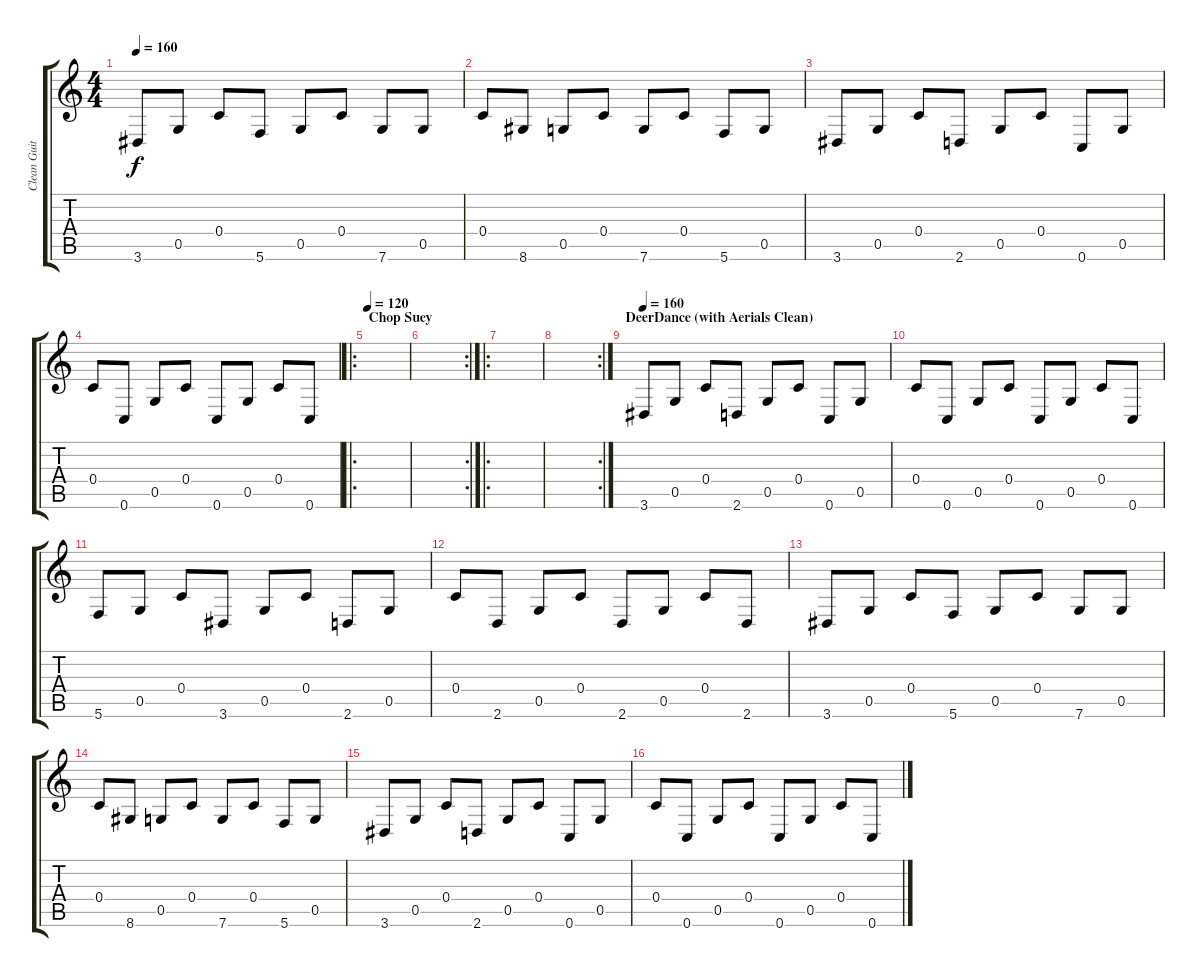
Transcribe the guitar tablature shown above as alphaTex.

\track ("Clean Guitar" "Clean Guit") {instrument electricguitarclean}
\staff {score tabs}
\tuning (D4 A3 F3 C3 G2 C2) {hide}
\ts (4 4)
\tempo 160
\clef g2
\ks c
3.6.8{dy f} 0.5.8 0.4.8 5.6.8 0.5.8 0.4.8 7.6.8 0.5.8 |
0.4.8 8.6.8 0.5.8 0.4.8 7.6.8 0.4.8 5.6.8 0.5.8 |
3.6.8 0.5.8 0.4.8 2.6.8 0.5.8 0.4.8 0.6.8 0.5.8 |
0.4.8 0.6.8 0.5.8 0.4.8 0.6.8 0.5.8 0.4.8 0.6.8 |
\ro
\section ("" "Chop Suey")
\tempo 120
|
\rc 2
|
\ro
|
\rc 2
|
\section ("" "DeerDance (with Aerials Clean)")
\tempo 160
3.6.8 0.5.8 0.4.8 2.6.8 0.5.8 0.4.8 0.6.8 0.5.8 |
0.4.8 0.6.8 0.5.8 0.4.8 0.6.8 0.5.8 0.4.8 0.6.8 |
5.6.8 0.5.8 0.4.8 3.6.8 0.5.8 0.4.8 2.6.8 0.5.8 |
0.4.8 2.6.8 0.5.8 0.4.8 2.6.8 0.5.8 0.4.8 2.6.8 |
3.6.8 0.5.8 0.4.8 5.6.8 0.5.8 0.4.8 7.6.8 0.5.8 |
0.4.8 8.6.8 0.5.8 0.4.8 7.6.8 0.4.8 5.6.8 0.5.8 |
3.6.8 0.5.8 0.4.8 2.6.8 0.5.8 0.4.8 0.6.8 0.5.8 |
0.4.8 0.6.8 0.5.8 0.4.8 0.6.8 0.5.8 0.4.8 0.6.8
